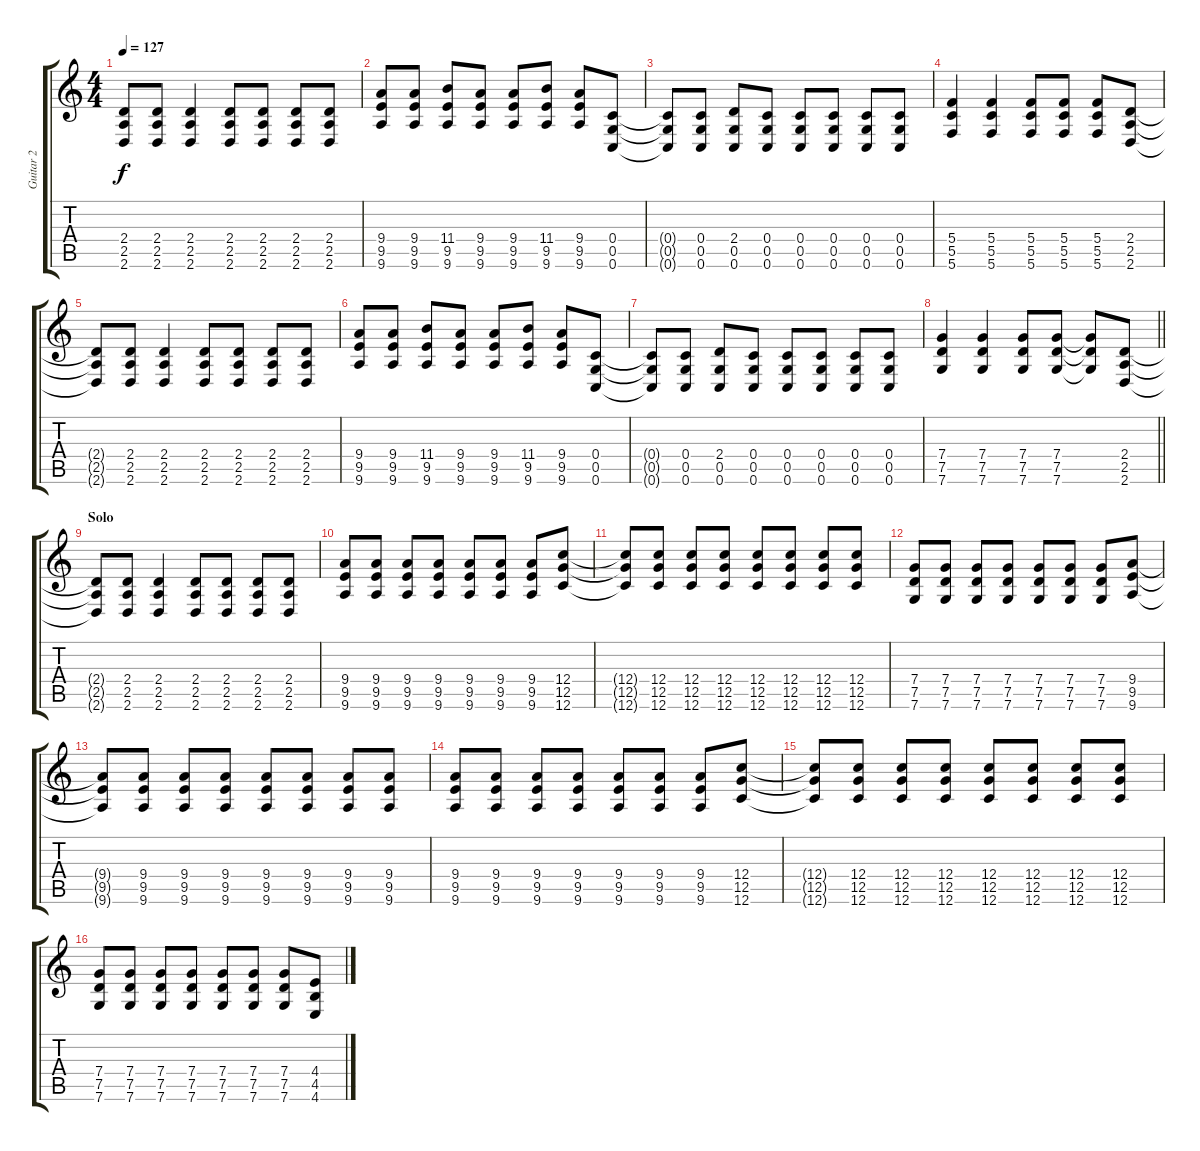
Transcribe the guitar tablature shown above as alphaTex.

\track ("Guitar 2" "Guitar 2") {instrument overdrivenguitar}
\staff {score tabs}
\tuning (D4 A3 F3 C3 G2 C2) {hide}
\ts (4 4)
\tempo 127
\clef g2
\ks c
(2.4{t} 2.5{t} 2.6{t}).8{dy f} (2.4 2.5 2.6).8 (2.4 2.5 2.6).4 (2.4 2.5 2.6).8 (2.4 2.5 2.6).8 (2.4 2.5 2.6).8 (2.4 2.5 2.6).8 |
(9.4 9.5 9.6).8 (9.4 9.5 9.6).8 (11.4 9.5 9.6).8 (9.4 9.5 9.6).8 (9.4 9.5 9.6).8 (11.4 9.5 9.6).8 (9.4 9.5 9.6).8 (0.4 0.5 0.6).8 |
(0.4{t} 0.5{t} 0.6{t}).8 (0.4 0.5 0.6).8 (2.4 0.5 0.6).8 (0.4 0.5 0.6).8 (0.4 0.5 0.6).8 (0.4 0.5 0.6).8 (0.4 0.5 0.6).8 (0.4 0.5 0.6).8 |
(5.4 5.5 5.6).4 (5.4 5.5 5.6).4 (5.4 5.5 5.6).8 (5.4 5.5 5.6).8 (5.4 5.5 5.6).8 (2.4 2.5 2.6).8 |
(2.4{t} 2.5{t} 2.6{t}).8 (2.4 2.5 2.6).8 (2.4 2.5 2.6).4 (2.4 2.5 2.6).8 (2.4 2.5 2.6).8 (2.4 2.5 2.6).8 (2.4 2.5 2.6).8 |
(9.4 9.5 9.6).8 (9.4 9.5 9.6).8 (11.4 9.5 9.6).8 (9.4 9.5 9.6).8 (9.4 9.5 9.6).8 (11.4 9.5 9.6).8 (9.4 9.5 9.6).8 (0.4 0.5 0.6).8 |
(0.4{t} 0.5{t} 0.6{t}).8 (0.4 0.5 0.6).8 (2.4 0.5 0.6).8 (0.4 0.5 0.6).8 (0.4 0.5 0.6).8 (0.4 0.5 0.6).8 (0.4 0.5 0.6).8 (0.4 0.5 0.6).8 |
\barLineRight lightlight
(7.4 7.5 7.6).4 (7.4 7.5 7.6).4 (7.4 7.5 7.6).8 (7.4 7.5 7.6).8 (7.4{t} 7.5{t} 7.6{t}).8 (2.4 2.5 2.6).8 |
\section ("" "Solo")
(2.4{t} 2.5{t} 2.6{t}).8 (2.4 2.5 2.6).8 (2.4 2.5 2.6).4 (2.4 2.5 2.6).8 (2.4 2.5 2.6).8 (2.4 2.5 2.6).8 (2.4 2.5 2.6).8 |
(9.4 9.5 9.6).8 (9.4 9.5 9.6).8 (9.4 9.5 9.6).8 (9.4 9.5 9.6).8 (9.4 9.5 9.6).8 (9.4 9.5 9.6).8 (9.4 9.5 9.6).8 (12.4 12.5 12.6).8 |
(12.4{t} 12.5{t} 12.6{t}).8 (12.4 12.5 12.6).8 (12.4 12.5 12.6).8 (12.4 12.5 12.6).8 (12.4 12.5 12.6).8 (12.4 12.5 12.6).8 (12.4 12.5 12.6).8 (12.4 12.5 12.6).8 |
(7.4 7.5 7.6).8 (7.4 7.5 7.6).8 (7.4 7.5 7.6).8 (7.4 7.5 7.6).8 (7.4 7.5 7.6).8 (7.4 7.5 7.6).8 (7.4 7.5 7.6).8 (9.4 9.5 9.6).8 |
(9.4{t} 9.5{t} 9.6{t}).8 (9.4 9.5 9.6).8 (9.4 9.5 9.6).8 (9.4 9.5 9.6).8 (9.4 9.5 9.6).8 (9.4 9.5 9.6).8 (9.4 9.5 9.6).8 (9.4 9.5 9.6).8 |
(9.4 9.5 9.6).8 (9.4 9.5 9.6).8 (9.4 9.5 9.6).8 (9.4 9.5 9.6).8 (9.4 9.5 9.6).8 (9.4 9.5 9.6).8 (9.4 9.5 9.6).8 (12.4 12.5 12.6).8 |
(12.4{t} 12.5{t} 12.6{t}).8 (12.4 12.5 12.6).8 (12.4 12.5 12.6).8 (12.4 12.5 12.6).8 (12.4 12.5 12.6).8 (12.4 12.5 12.6).8 (12.4 12.5 12.6).8 (12.4 12.5 12.6).8 |
(7.4 7.5 7.6).8 (7.4 7.5 7.6).8 (7.4 7.5 7.6).8 (7.4 7.5 7.6).8 (7.4 7.5 7.6).8 (7.4 7.5 7.6).8 (7.4 7.5 7.6).8 (4.4 4.5 4.6).8
